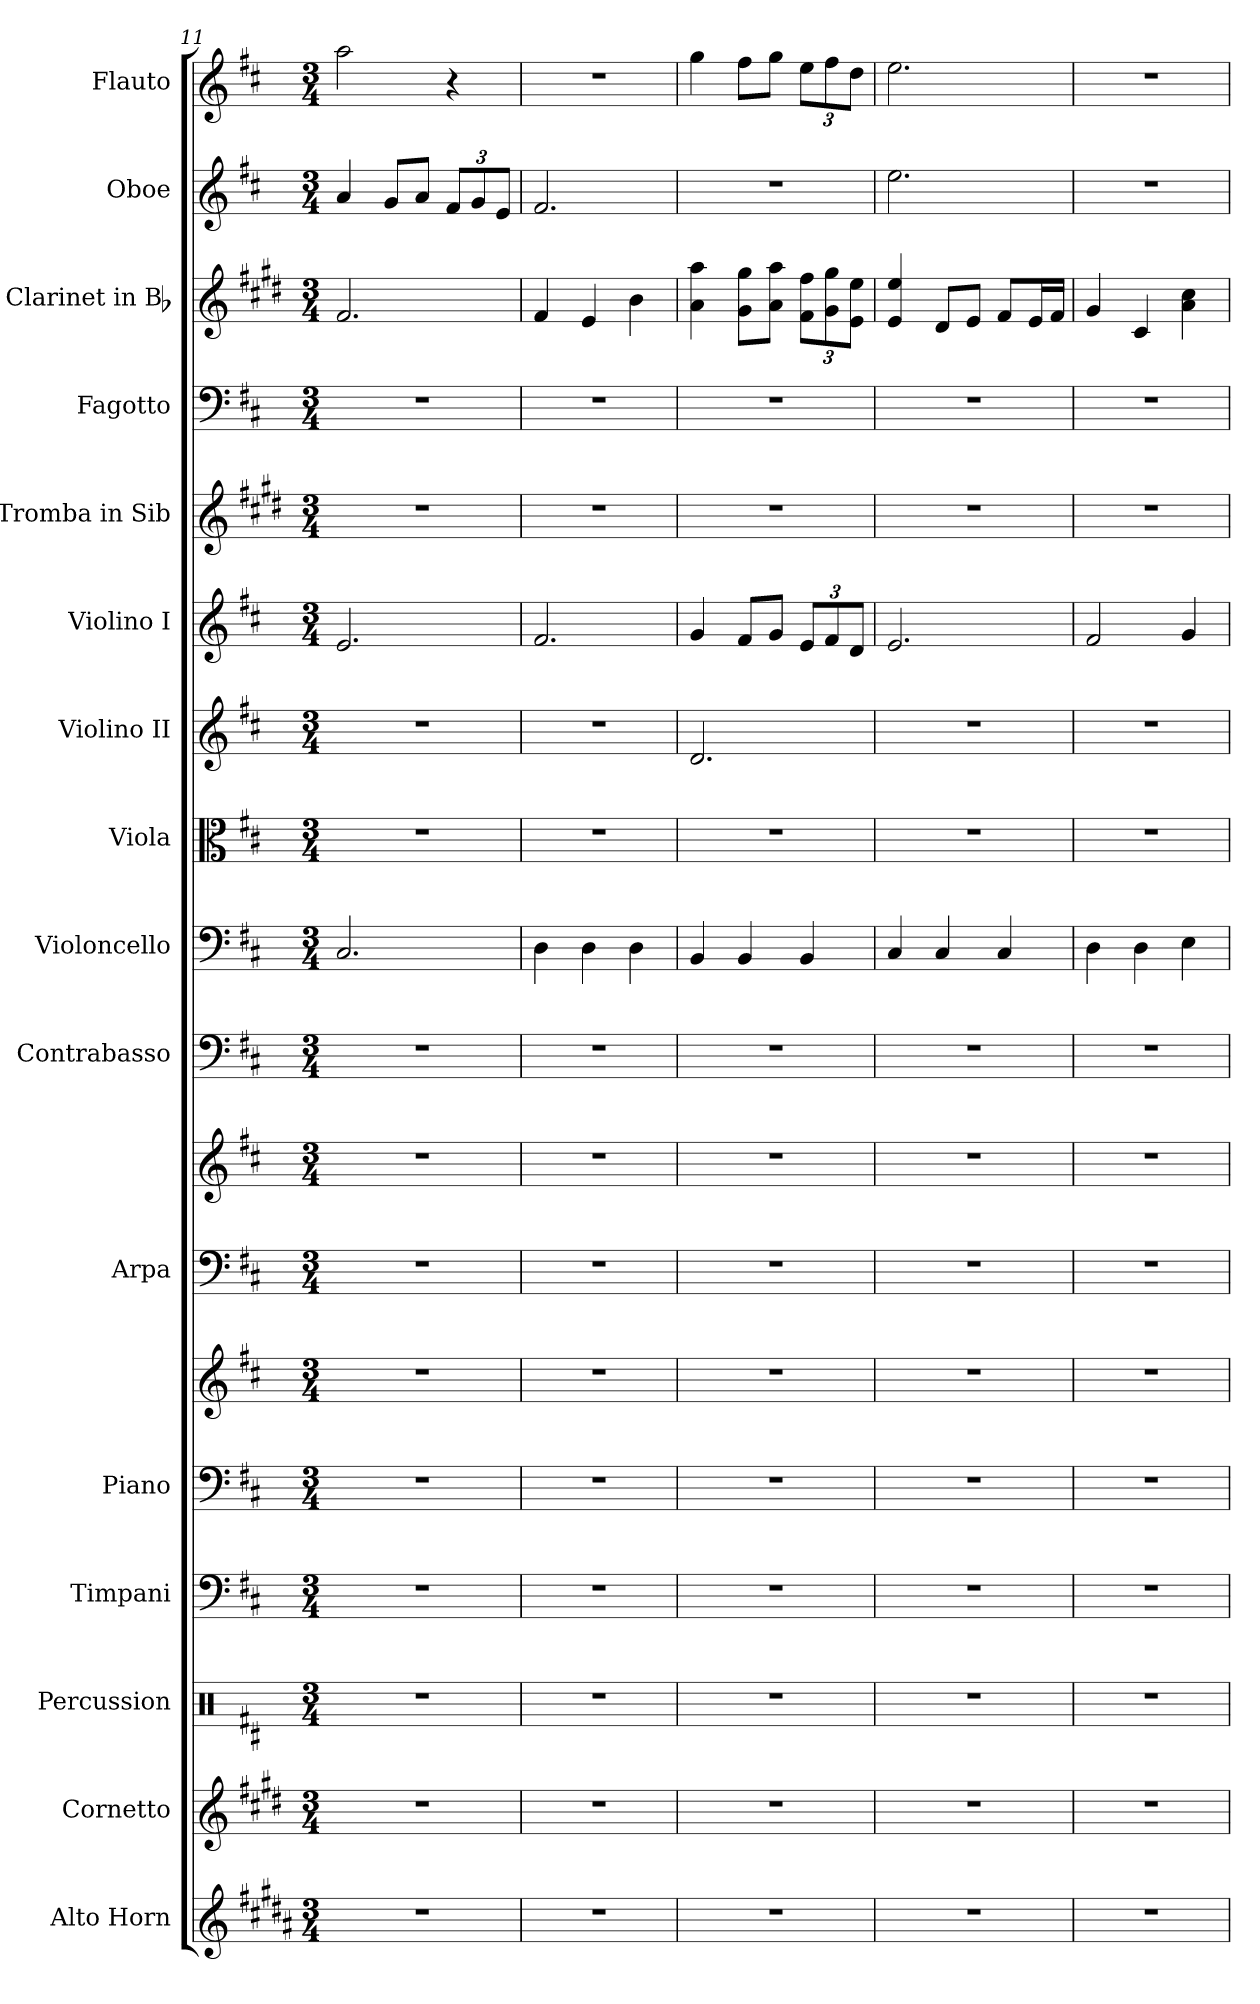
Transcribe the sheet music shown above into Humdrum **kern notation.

**kern	**kern	**kern	**kern	**kern	**kern	**kern	**kern	**kern	**kern	**kern	**kern	**kern	**kern	**kern	**kern	**kern	**kern
*part16	*part15	*part14	*part13	*part12	*part12	*part11	*part11	*part10	*part9	*part8	*part7	*part6	*part5	*part4	*part3	*part2	*part1
*staff18	*staff17	*staff16	*staff15	*staff14	*staff13	*staff12	*staff11	*staff10	*staff9	*staff8	*staff7	*staff6	*staff5	*staff4	*staff3	*staff2	*staff1
*I"Alto Horn	*I"Cornetto	*I"Percussion	*I"Timpani	*I"Piano	*	*I"Arpa	*	*I"Contrabasso	*I"Violoncello	*I"Viola	*I"Violino II	*I"Violino I	*I"Tromba in Sib	*I"Fagotto	*I"Clarinet in Bb	*I"Oboe	*I"Flauto
*I'A. Hn.	*I'Crt.	*I'Perc.	*I'Timp.	*I'Pno.	*	*I'Ar.	*	*I'Cb.	*I'Vc.	*I'Vl.	*I'Vn. II	*I'Vn. I	*I'Tr. (Sib)	*I'Fag.	*	*I'Ob.	*I'Fl.
*clefG2	*clefG2	*clefX	*clefF4	*clefF4	*clefG2	*clefF4	*clefG2	*clefF4	*clefF4	*clefC3	*clefG2	*clefG2	*clefG2	*clefF4	*clefG2	*clefG2	*clefG2
*ITrd5c9	*ITrd1c2	*	*	*	*	*	*	*ITrd7c12	*	*	*	*	*ITrd1c2	*	*ITrd1c2	*	*
*k[f#c#]	*k[f#c#]	*k[f#c#]	*k[f#c#]	*k[f#c#]	*k[f#c#]	*k[f#c#]	*k[f#c#]	*k[f#c#]	*k[f#c#]	*k[f#c#]	*k[f#c#]	*k[f#c#]	*k[f#c#]	*k[f#c#]	*k[f#c#]	*k[f#c#]	*k[f#c#]
*b:	*b:	*b:	*b:	*b:	*b:	*b:	*b:	*b:	*b:	*b:	*b:	*b:	*b:	*b:	*b:	*b:	*b:
*M3/4	*M3/4	*M3/4	*M3/4	*M3/4	*M3/4	*M3/4	*M3/4	*M3/4	*M3/4	*M3/4	*M3/4	*M3/4	*M3/4	*M3/4	*M3/4	*M3/4	*M3/4
=11	=11	=11	=11	=11	=11	=11	=11	=11	=11	=11	=11	=11	=11	=11	=11	=11	=11
2.r	2.r	2.r	2.r	2.r	2.r	2.r	2.r	2.r	2.C#/	2.r	2.r	2.e/	2.r	2.r	2.e/	4a/	2aa\
.	.	.	.	.	.	.	.	.	.	.	.	.	.	.	.	8g/L	.
.	.	.	.	.	.	.	.	.	.	.	.	.	.	.	.	8a/J	.
.	.	.	.	.	.	.	.	.	.	.	.	.	.	.	.	12f#/L	4r
.	.	.	.	.	.	.	.	.	.	.	.	.	.	.	.	12g/	.
.	.	.	.	.	.	.	.	.	.	.	.	.	.	.	.	12e/J	.
=12	=12	=12	=12	=12	=12	=12	=12	=12	=12	=12	=12	=12	=12	=12	=12	=12	=12
2.r	2.r	2.r	2.r	2.r	2.r	2.r	2.r	2.r	4D\	2.r	2.r	2.f#/	2.r	2.r	4e/	2.f#/	2.r
.	.	.	.	.	.	.	.	.	4D\	.	.	.	.	.	4d/	.	.
.	.	.	.	.	.	.	.	.	4D\	.	.	.	.	.	4a\	.	.
!!LO:PB:g=z
=13	=13	=13	=13	=13	=13	=13	=13	=13	=13	=13	=13	=13	=13	=13	=13	=13	=13
2.r	2.r	2.r	2.r	2.r	2.r	2.r	2.r	2.r	4BB/	2.r	2.d/	4g/	2.r	2.r	4g\ 4gg\	2.r	4gg\
.	.	.	.	.	.	.	.	.	4BB/	.	.	8f#/L	.	.	8f#\ 8ff#\L	.	8ff#\L
.	.	.	.	.	.	.	.	.	.	.	.	8g/J	.	.	8g\ 8gg\J	.	8gg\J
.	.	.	.	.	.	.	.	.	4BB/	.	.	12e/L	.	.	12e\ 12ee\L	.	12ee\L
.	.	.	.	.	.	.	.	.	.	.	.	12f#/	.	.	12f#\ 12ff#\	.	12ff#\
.	.	.	.	.	.	.	.	.	.	.	.	12d/J	.	.	12d\ 12dd\J	.	12dd\J
=14	=14	=14	=14	=14	=14	=14	=14	=14	=14	=14	=14	=14	=14	=14	=14	=14	=14
2.r	2.r	2.r	2.r	2.r	2.r	2.r	2.r	2.r	4C#/	2.r	2.r	2.e/	2.r	2.r	4d/ 4dd/	2.ee\	2.ee\
.	.	.	.	.	.	.	.	.	4C#/	.	.	.	.	.	8c#/L	.	.
.	.	.	.	.	.	.	.	.	.	.	.	.	.	.	8d/J	.	.
.	.	.	.	.	.	.	.	.	4C#/	.	.	.	.	.	8e/L	.	.
.	.	.	.	.	.	.	.	.	.	.	.	.	.	.	16d/L	.	.
.	.	.	.	.	.	.	.	.	.	.	.	.	.	.	16e/JJ	.	.
=15	=15	=15	=15	=15	=15	=15	=15	=15	=15	=15	=15	=15	=15	=15	=15	=15	=15
2.r	2.r	2.r	2.r	2.r	2.r	2.r	2.r	2.r	4D\	2.r	2.r	2f#/	2.r	2.r	4f#/	2.r	2.r
.	.	.	.	.	.	.	.	.	4D\	.	.	.	.	.	4B/	.	.
.	.	.	.	.	.	.	.	.	4E\	.	.	4g/	.	.	4g\ 4b\	.	.
=	=	=	=	=	=	=	=	=	=	=	=	=	=	=	=	=	=
*-	*-	*-	*-	*-	*-	*-	*-	*-	*-	*-	*-	*-	*-	*-	*-	*-	*-
